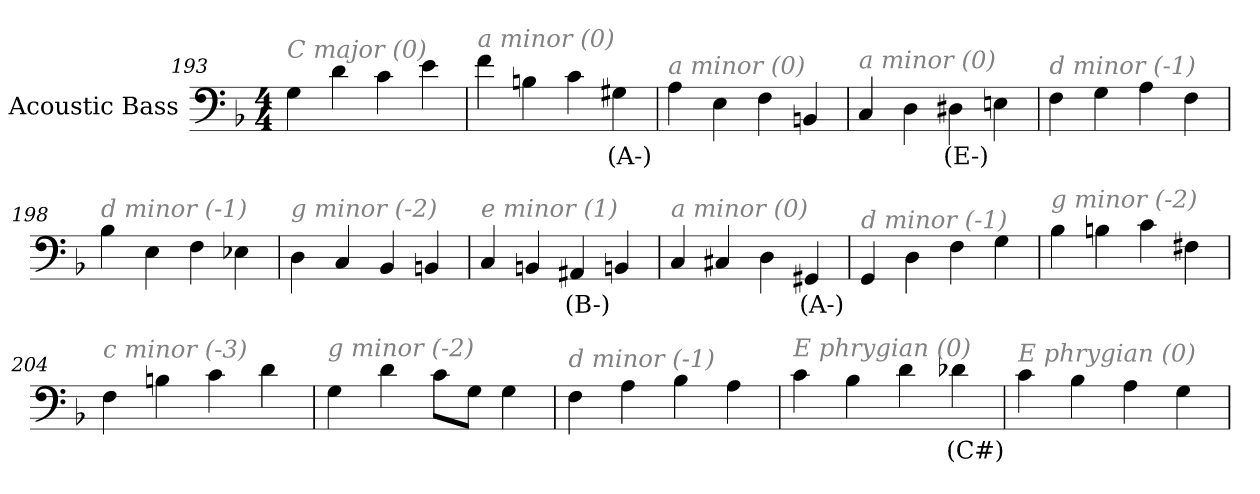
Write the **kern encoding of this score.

**kern	**text
*part1	*part1
*staff1	*staff1
*I"Acoustic Bass	*
*clefF4	*
*ITrd7c12	*
*k[b-]	*
*F:	*
*M4/4	*
=193	=193
!LO:TX:i:color=#808080:t=C major (0)	!
4GG	.
4D	.
4C	.
4E	.
=194	=194
!LO:TX:i:color=#808080:t=a minor (0)	!
4F	.
4BBn	.
4C	.
4GG#Xi	(A-)
=195	=195
!LO:TX:i:color=#808080:t=a minor (0)	!
4AA	.
4EE	.
4FF	.
4BBBn	.
=196	=196
!LO:TX:i:color=#808080:t=a minor (0)	!
4CC	.
4DD	.
4DD#Xi	(E-)
4EEn	.
=197	=197
!LO:TX:i:color=#808080:t=d minor (-1)	!
4FF	.
4GG	.
4AA	.
4FF	.
=198	=198
!LO:TX:i:color=#808080:t=d minor (-1)	!
4BB-	.
4EE	.
4FF	.
4EE-X	.
=199	=199
!LO:TX:i:color=#808080:t=g minor (-2)	!
4DD	.
4CC	.
4BBB-	.
4BBBn	.
=200	=200
!LO:TX:i:color=#808080:t=e minor (1)	!
4CC	.
4BBBn	.
4AAA#Xi	(B-)
4BBBn	.
=201	=201
!LO:TX:i:color=#808080:t=a minor (0)	!
4CC	.
4CC#X	.
4DD	.
4GGG#Xi	(A-)
=202	=202
!LO:TX:i:color=#808080:t=d minor (-1)	!
4GGG	.
4DD	.
4FF	.
4GG	.
=203	=203
!LO:TX:i:color=#808080:t=g minor (-2)	!
4BB-	.
4BBn	.
4C	.
4FF#X	.
=204	=204
!LO:TX:i:color=#808080:t=c minor (-3)	!
4FF	.
4BBn	.
4C	.
4D	.
=205	=205
!LO:TX:i:color=#808080:t=g minor (-2)	!
4GG	.
4D	.
8CL	.
8GGJ	.
4GG	.
=206	=206
!LO:TX:i:color=#808080:t=d minor (-1)	!
4FF	.
4AA	.
4BB-	.
4AA	.
=207	=207
!LO:TX:i:color=#808080:t=E phrygian (0)	!
4C	.
4BB-	.
4D	.
4D-Xi	(C#)
=208	=208
!LO:TX:i:color=#808080:t=E phrygian (0)	!
4C	.
4BB-	.
4AA	.
4GG	.
=	=
*-	*-
